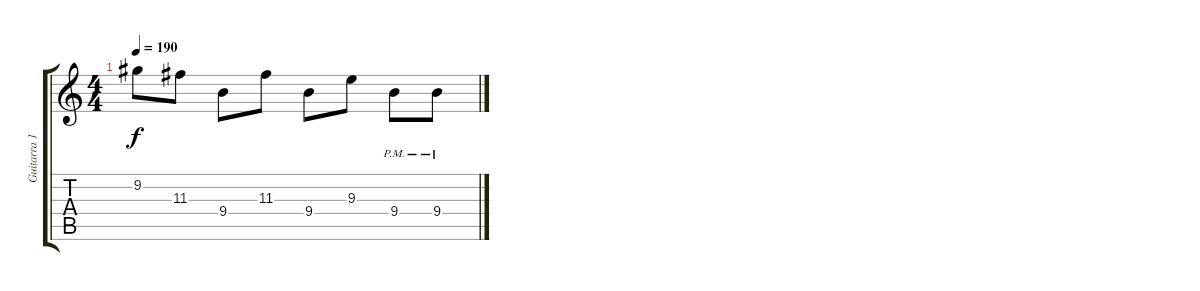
\track ("Guitarra 1" "Guitarra 1") {instrument overdrivenguitar}
\staff {score tabs}
\tuning (E4 B3 G3 D3 A2 E2) {hide}
\ts (4 4)
\tempo 190
\clef g2
\ks c
9.2.8{dy f} 11.3.8 9.4.8 11.3.8 9.4.8 9.3.8 9.4{pm}.8 9.4{pm}.8
